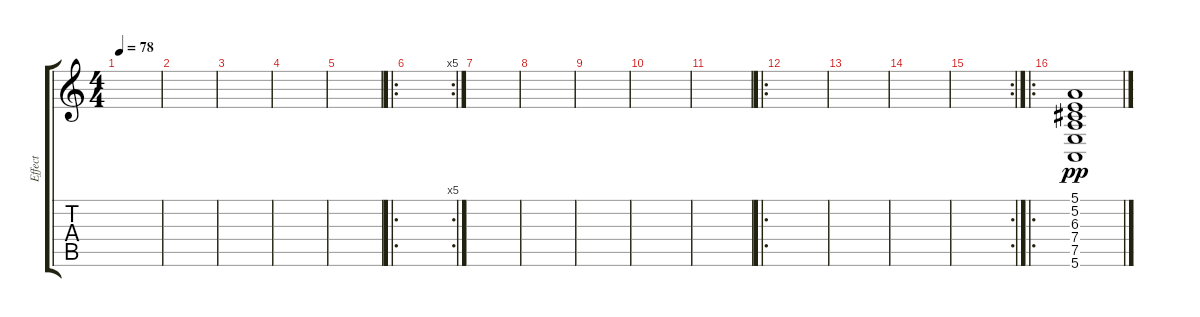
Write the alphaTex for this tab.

\track ("Effect" "Effect") {instrument lead2sawtooth}
\staff {score tabs}
\tuning (E4 B3 G3 D3 A2 E2) {hide}
\ts (4 4)
\tempo 78
\clef g2
\ks c
|
|
|
|
|
\ro
\rc 5
|
|
|
|
|
|
\ro
|
|
|
\rc 2
|
\ro
(5.1 5.2 6.3 7.4 7.5 5.6).1{dy pp}
